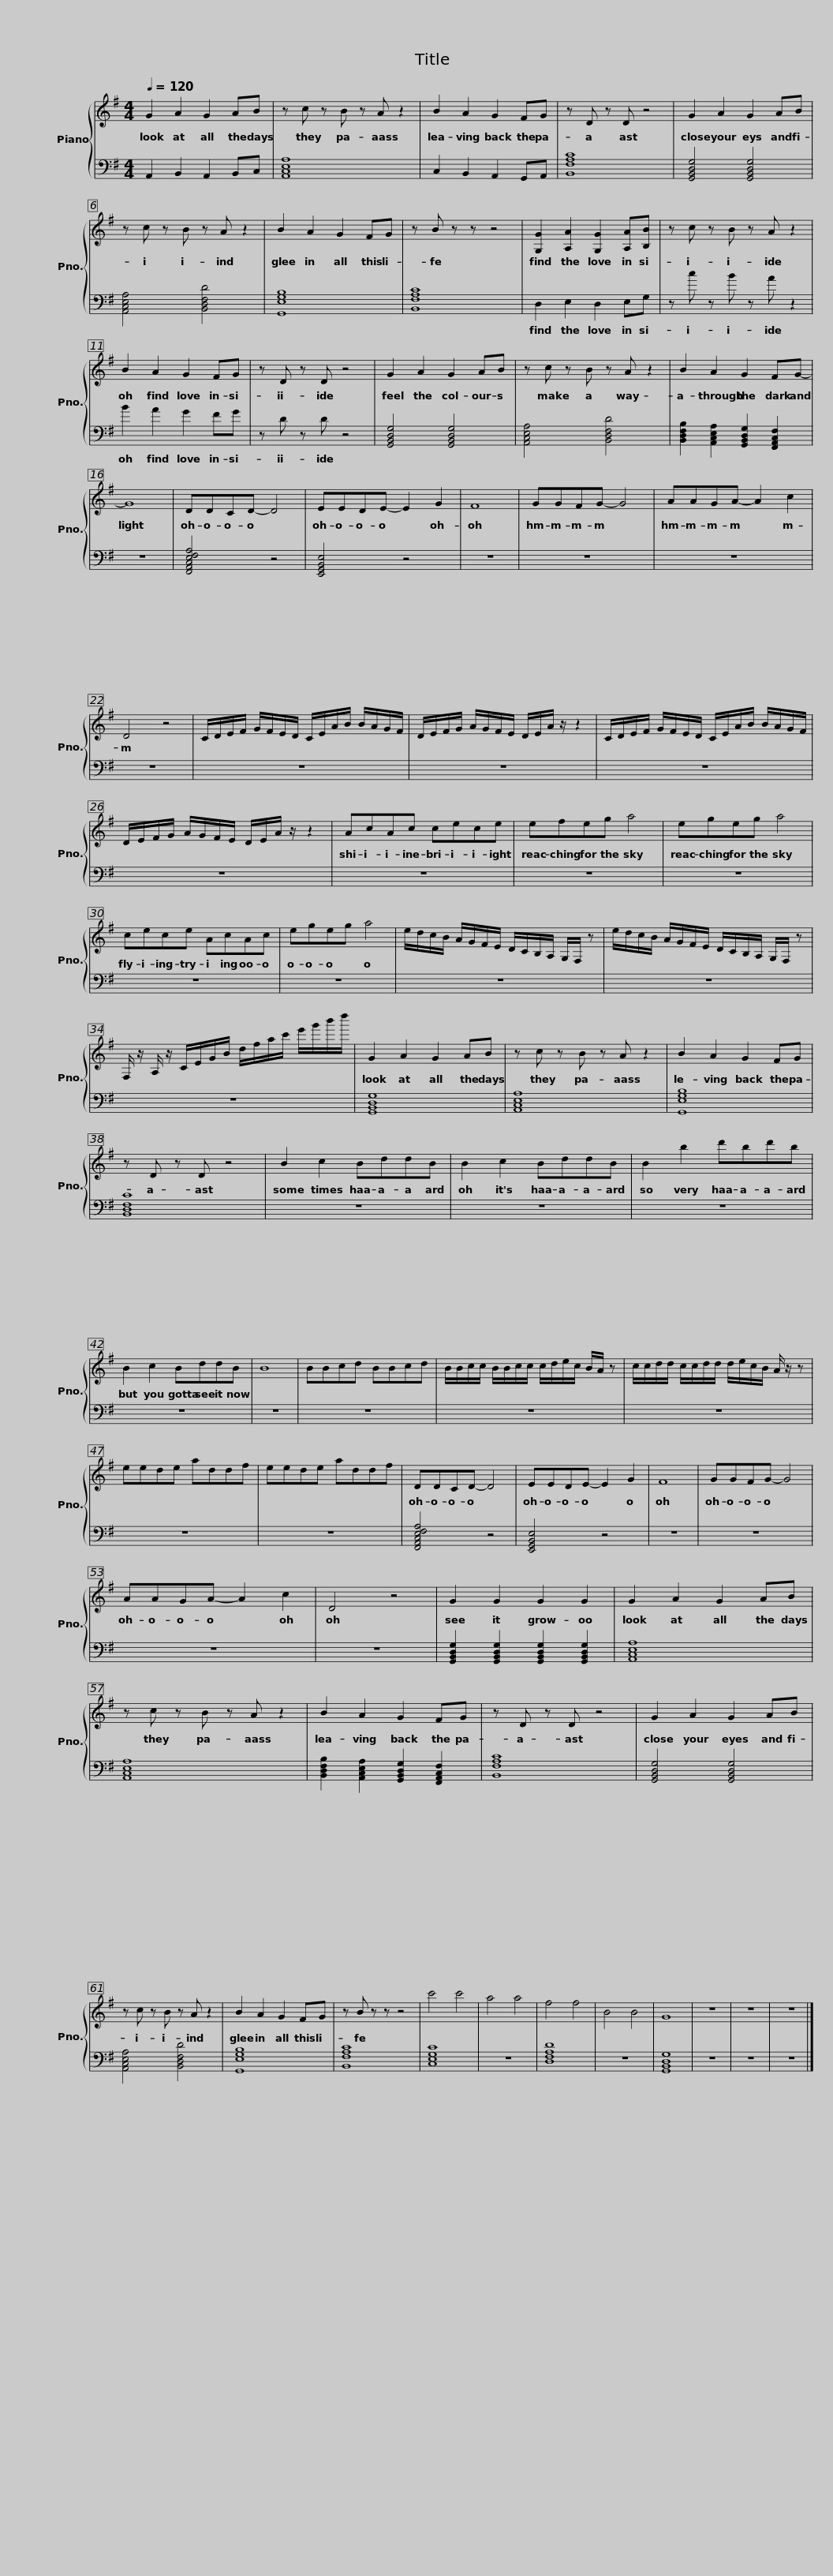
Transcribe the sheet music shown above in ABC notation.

X:1
%%score { 1 | 2 }
L:1/8
Q:1/4=120
M:4/4
I:linebreak $
K:G
V:1 treble
V:2 bass
V:1
 G2 A2 G2 AB | z c z B z A z2 | B2 A2 G2 FG | z D z D z4 |$ G2 A2 G2 AB | %5
 z c z B z A z2 | B2 A2 G2 FG | z B z z z4 |$ [G,G]2 [A,A]2 [G,G]2 [A,A][B,B] | z c z B z A z2 | %10
 B2 A2 G2 FG | z D z D z4 |$ G2 A2 G2 AB | z c z B z A z2 | B2 A2 G2 FG- | %15
 G8 |$ DDCD- D4 | EEDE- E2 G2 | F8 | GGFG- G4 |$ %20
 AAGA- A2 c2 | D4 z4 | C/D/E/F/ G/F/E/D/ C/E/A/B/ B/A/G/F/ | D/E/F/G/ A/G/F/E/ D/E/A/ z/ z2 |$ C/D/E/F/ G/F/E/D/ C/E/A/B/ B/A/G/F/ | %25
 D/E/F/G/ A/G/F/E/ D/E/A/ z/ z2 | AcAc cece |$ efeg a4 |$ egeg a4 | cece AcAc | %30
 egeg a4 | e/d/c/B/ A/G/F/E/ D/C/B,/A,/ G,/F,/ z |$ e/d/c/B/ A/G/F/E/ D/C/B,/A,/ G,/F,/ z | F,/ z/ A,/ z/ C/E/G/B/ d/f/a/c'/ e'/g'/b'/d''/ | G2 A2 G2 AB |$ %35
 z c z B z A z2 | B2 A2 G2 FG | z D z D z4 | B2 c2 BddB | B2 c2 BddB |$ %40
 B2 b2 d'bd'b | B2 c2 BddB | B8 | BBcd BBcd |$ B/B/c/c/ B/B/c/c/ c/d/e/c/ B/A/ z | %45
 c/c/d/d/ c/c/d/d/ d/e/c/B/ A/ z/ z | eede addf | eede addf |$ DDCD- D4 | EEDE- E2 G2 | %50
 F8 | GGFG- G4 | AAGA- A2 c2 | D4 z4 | G2 G2 G2 G2 |$ %55
 G2 A2 G2 AB | z c z B z A z2 | B2 A2 G2 FG | z D z D z4 | G2 A2 G2 AB |$ %60
 z c z B z A z2 | B2 A2 G2 FG | z B z z z4 | c'4 c'4 | a4 a4 | %65
 f4 f4 | B4 B4 | G8 | z8 | z8 | %70
 z8 |] %71
V:2
 A,,2 B,,2 A,,2 B,,C, | [A,,C,E,A,]8 | C,2 B,,2 A,,2 G,,A,, | [B,,F,A,C]8 |$ [G,,B,,D,G,]4 [G,,B,,D,G,]4 | %5
 [A,,C,E,A,]4 [B,,D,F,D]4 | [G,,E,G,B,]8 | [B,,F,A,C]8 |$ D,2 E,2 D,2 E,G, | z c z B z A z2 | %10
 B2 A2 G2 FG | z D z D z4 |$ [G,,B,,D,G,]4 [G,,B,,D,G,]4 | [A,,C,E,A,]4 [B,,D,F,D]4 | [B,,D,F,B,]2 [A,,C,E,A,]2 [G,,B,,D,G,]2 [F,,A,,C,F,]2 | %15
 z8 |$ [F,,A,,C,E,F,A,]4 z4 | [E,,G,,B,,E,]4 z4 | z8 | z8 |$ %20
 z8 | z8 | z8 | z8 |$ z8 | %25
 z8 | z8 |$ z8 |$ z8 | z8 | %30
 z8 | z8 |$ z8 | z8 | [G,,B,,D,G,]8 |$ %35
 [A,,C,E,A,]8 | [G,,E,G,B,]8 | [B,,D,F,C]8 | z8 | z8 |$ %40
 z8 | z8 | z8 | z8 |$ z8 | %45
 z8 | z8 | z8 |$ [F,,A,,C,E,F,A,]4 z4 | [E,,G,,B,,E,]4 z4 | %50
 z8 | z8 | z8 | z8 | [G,,B,,D,G,]2 [G,,B,,D,G,]2 [G,,B,,D,G,]2 [G,,B,,D,G,]2 |$ %55
 [A,,C,E,A,]8 | [A,,C,E,A,]8 | [B,,D,F,B,]2 [A,,C,E,A,]2 [G,,B,,D,G,]2 [F,,A,,C,F,]2 | [B,,F,A,C]8 | [G,,B,,D,G,]4 [G,,B,,D,G,]4 |$ %60
 [A,,C,E,A,]4 [B,,D,F,D]4 | [G,,E,G,B,]8 | [B,,F,A,C]8 | [C,E,G,C]8 | z8 | %65
 [D,F,A,D]8 | z8 | [G,,B,,D,G,]8 | z8 | z8 | %70
 z8 |] %71
